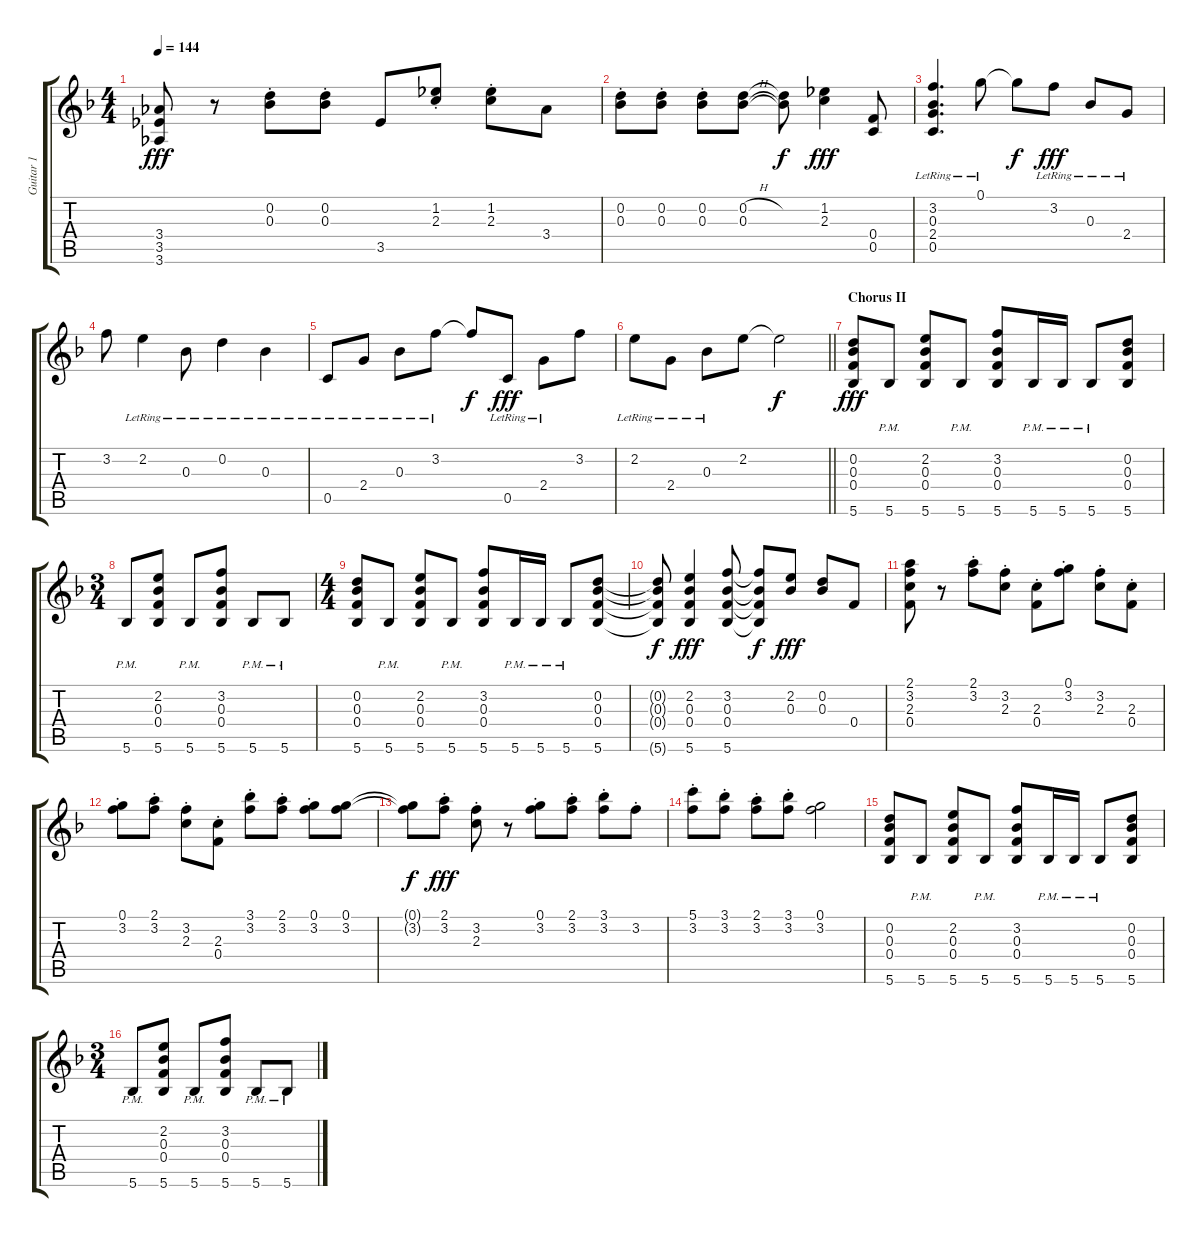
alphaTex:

\track ("Guitar 1" "Guitar 1") {instrument distortionguitar}
\staff {score tabs}
\tuning (G4 D4 Bb3 F3 C3 F2) {hide}
\ts (4 4)
\tempo 144
\clef g2
\ks f
(3.4 3.5 3.6).8{dy fff} r.8 (0.2{st} 0.3{st}).8 (0.2{st} 0.3{st}).8 3.5.8 (1.2{st} 2.3{st}).8 (1.2{st} 2.3{st}).8 3.4.8 |
(0.2{st} 0.3{st}).8 (0.2{st} 0.3{st}).8 (0.2{st} 0.3{st}).8 (0.2{h} 0.3{h}).8 (0.2{t} 0.3{t}).8{dy f} (1.2 2.3).4{dy fff} (0.4 0.5).8 |
(3.2{lr} 0.3{lr} 2.4{lr} 0.5{lr}).4{d} 0.1{lr}.8 0.1{t}.8{dy f} 3.2{lr}.8{dy fff} 0.3{lr}.8 2.4{lr}.8 |
3.2.8 2.2{lr}.4 0.3{lr}.8 0.2{lr}.4 0.3{lr}.4 |
0.5{lr}.8 2.4{lr}.8 0.3{lr}.8 3.2{lr}.8 3.2{t}.8{dy f} 0.5{lr}.8{dy fff} 2.4{lr}.8 3.2.8 |
\barLineRight lightlight
2.2{lr}.8 2.4{lr}.8 0.3{lr}.8 2.2.8 2.2{t}.2{dy f} |
\section ("" "Chorus II")
(0.2 0.3 0.4 5.6).8{dy fff} 5.6{pm}.8 (2.2 0.3 0.4 5.6).8 5.6{pm}.8 (3.2 0.3 0.4 5.6).8 5.6{pm}.16 5.6{pm}.16 5.6{pm}.8 (0.2 0.3 0.4 5.6).8 |
\ts (3 4)
5.6{pm}.8 (2.2 0.3 0.4 5.6).8 5.6{pm}.8 (3.2 0.3 0.4 5.6).8 5.6{pm}.8 5.6{pm}.8 |
\ts (4 4)
(0.2 0.3 0.4 5.6).8 5.6{pm}.8 (2.2 0.3 0.4 5.6).8 5.6{pm}.8 (3.2 0.3 0.4 5.6).8 5.6{pm}.16 5.6{pm}.16 5.6{pm}.8 (0.2 0.3 0.4 5.6).8 |
(0.2{t} 0.3{t} 0.4{t} 5.6{t}).8{dy f} (2.2 0.3 0.4 5.6).4{dy fff} (3.2 0.3 0.4 5.6).8 (3.2{t} 0.3{t} 0.4{t} 5.6{t}).8{dy f} (2.2 0.3).8{dy fff} (0.2 0.3).8 0.4.8 |
(2.1 3.2 2.3 0.4).8 r.8 (2.1{st} 3.2{st}).8 (3.2{st} 2.3{st}).8 (2.3{st} 0.4{st}).8 (0.1{st} 3.2{st}).8 (3.2{st} 2.3{st}).8 (2.3{st} 0.4{st}).8 |
(0.1{st} 3.2{st}).8 (2.1{st} 3.2{st}).8 (3.2{st} 2.3{st}).8 (2.3{st} 0.4{st}).8 (3.1{st} 3.2{st}).8 (2.1{st} 3.2{st}).8 (0.1{st} 3.2{st}).8 (0.1 3.2).8 |
(0.1{t} 3.2{t}).8{dy f} (2.1{st} 3.2{st}).8{dy fff} (3.2{st} 2.3{st}).8 r.8 (0.1{st} 3.2{st}).8 (2.1{st} 3.2{st}).8 (3.1{st} 3.2{st}).8 3.2{st}.8 |
(5.1{st} 3.2{st}).8 (3.1{st} 3.2{st}).8 (2.1{st} 3.2{st}).8 (3.1{st} 3.2{st}).8 (0.1 3.2).2 |
(0.2 0.3 0.4 5.6).8 5.6{pm}.8 (2.2 0.3 0.4 5.6).8 5.6{pm}.8 (3.2 0.3 0.4 5.6).8 5.6{pm}.16 5.6{pm}.16 5.6{pm}.8 (0.2 0.3 0.4 5.6).8 |
\ts (3 4)
5.6{pm}.8 (2.2 0.3 0.4 5.6).8 5.6{pm}.8 (3.2 0.3 0.4 5.6).8 5.6{pm}.8 5.6{pm}.8
